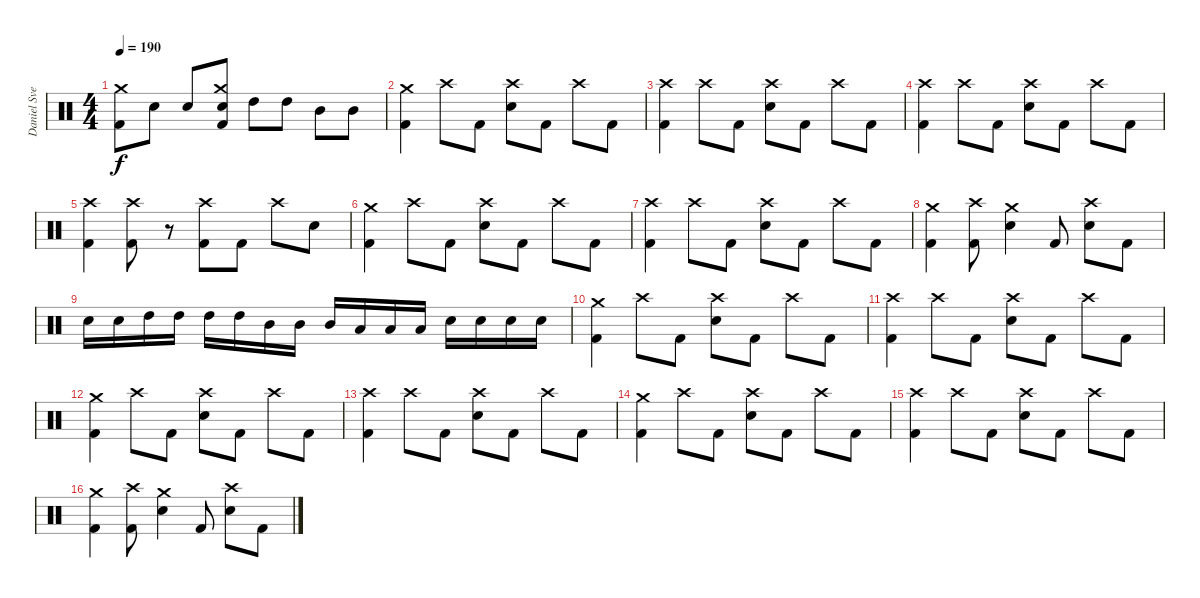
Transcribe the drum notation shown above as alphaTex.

\track ("Daniel Svensson" "Daniel Sve") {instrument percussion}
\staff {score}
\articulation defaults
\ts (4 4)
\tempo 190
\clef neutral
\ks c
("Kick (hit) 2" "Crash medium (hit)").8{dy f} "Electric Snare (hit)".8 "Electric Snare (hit)".8 ("Electric Snare (hit)" "Kick (hit) 2" "Crash medium (hit)").8 "High Tom (hit)".8 "High Tom (hit)".8 "Mid Tom (hit)".8 "Mid Tom (hit)".8 |
("Kick (hit) 2" "Crash medium (hit)").4 "Crash high (hit)".8 "Kick (hit) 2".8 ("Electric Snare (hit)" "Crash high (hit)").8 "Kick (hit) 2".8 "Crash high (hit)".8 "Kick (hit) 2".8 |
("Kick (hit) 2" "Crash high (hit)").4 "Crash high (hit)".8 "Kick (hit) 2".8 ("Electric Snare (hit)" "Crash high (hit)").8 "Kick (hit) 2".8 "Crash high (hit)".8 "Kick (hit) 2".8 |
("Kick (hit) 2" "Crash high (hit)").4 "Crash high (hit)".8 "Kick (hit) 2".8 ("Electric Snare (hit)" "Crash high (hit)").8 "Kick (hit) 2".8 "Crash high (hit)".8 "Kick (hit) 2".8 |
("Kick (hit) 2" "Crash high (hit)").4 ("Kick (hit) 2" "Crash high (hit)").8 r.8 ("Kick (hit) 2" "Crash high (hit)").8 "Kick (hit) 2".8 "Crash high (hit)".8 "Electric Snare (hit)".8 |
("Kick (hit) 2" "Crash medium (hit)").4 "Crash high (hit)".8 "Kick (hit) 2".8 ("Electric Snare (hit)" "Crash high (hit)").8 "Kick (hit) 2".8 "Crash high (hit)".8 "Kick (hit) 2".8 |
("Kick (hit) 2" "Crash high (hit)").4 "Crash high (hit)".8 "Kick (hit) 2".8 ("Electric Snare (hit)" "Crash high (hit)").8 "Kick (hit) 2".8 "Crash high (hit)".8 "Kick (hit) 2".8 |
("Kick (hit) 2" "Crash medium (hit)").4 ("Kick (hit) 2" "Crash high (hit)").8 ("Electric Snare (hit)" "Crash medium (hit)").4 "Kick (hit) 2".8 ("Crash high (hit)" "Electric Snare (hit)").8 "Kick (hit) 2".8 |
"Electric Snare (hit)".16 "Electric Snare (hit)".16 "High Tom (hit)".16 "High Tom (hit)".16 "High Tom (hit)".16 "High Tom (hit)".16 "Mid Tom (hit)".16 "Mid Tom (hit)".16 "Mid Tom (hit)".16 "Low Tom (hit)".16 "Low Tom (hit)".16 "Low Tom (hit)".16 "Electric Snare (hit)".16 "Electric Snare (hit)".16 "Electric Snare (hit)".16 "Electric Snare (hit)".16 |
("Kick (hit) 2" "Crash medium (hit)").4 "Crash high (hit)".8 "Kick (hit) 2".8 ("Electric Snare (hit)" "Crash high (hit)").8 "Kick (hit) 2".8 "Crash high (hit)".8 "Kick (hit) 2".8 |
("Kick (hit) 2" "Crash high (hit)").4 "Crash high (hit)".8 "Kick (hit) 2".8 ("Electric Snare (hit)" "Crash high (hit)").8 "Kick (hit) 2".8 "Crash high (hit)".8 "Kick (hit) 2".8 |
("Kick (hit) 2" "Crash medium (hit)").4 "Crash high (hit)".8 "Kick (hit) 2".8 ("Electric Snare (hit)" "Crash high (hit)").8 "Kick (hit) 2".8 "Crash high (hit)".8 "Kick (hit) 2".8 |
("Kick (hit) 2" "Crash high (hit)").4 "Crash high (hit)".8 "Kick (hit) 2".8 ("Electric Snare (hit)" "Crash high (hit)").8 "Kick (hit) 2".8 "Crash high (hit)".8 "Kick (hit) 2".8 |
("Kick (hit) 2" "Crash medium (hit)").4 "Crash high (hit)".8 "Kick (hit) 2".8 ("Electric Snare (hit)" "Crash high (hit)").8 "Kick (hit) 2".8 "Crash high (hit)".8 "Kick (hit) 2".8 |
("Kick (hit) 2" "Crash high (hit)").4 "Crash high (hit)".8 "Kick (hit) 2".8 ("Electric Snare (hit)" "Crash high (hit)").8 "Kick (hit) 2".8 "Crash high (hit)".8 "Kick (hit) 2".8 |
("Kick (hit) 2" "Crash medium (hit)").4 ("Kick (hit) 2" "Crash high (hit)").8 ("Electric Snare (hit)" "Crash medium (hit)").4 "Kick (hit) 2".8 ("Crash high (hit)" "Electric Snare (hit)").8 "Kick (hit) 2".8
